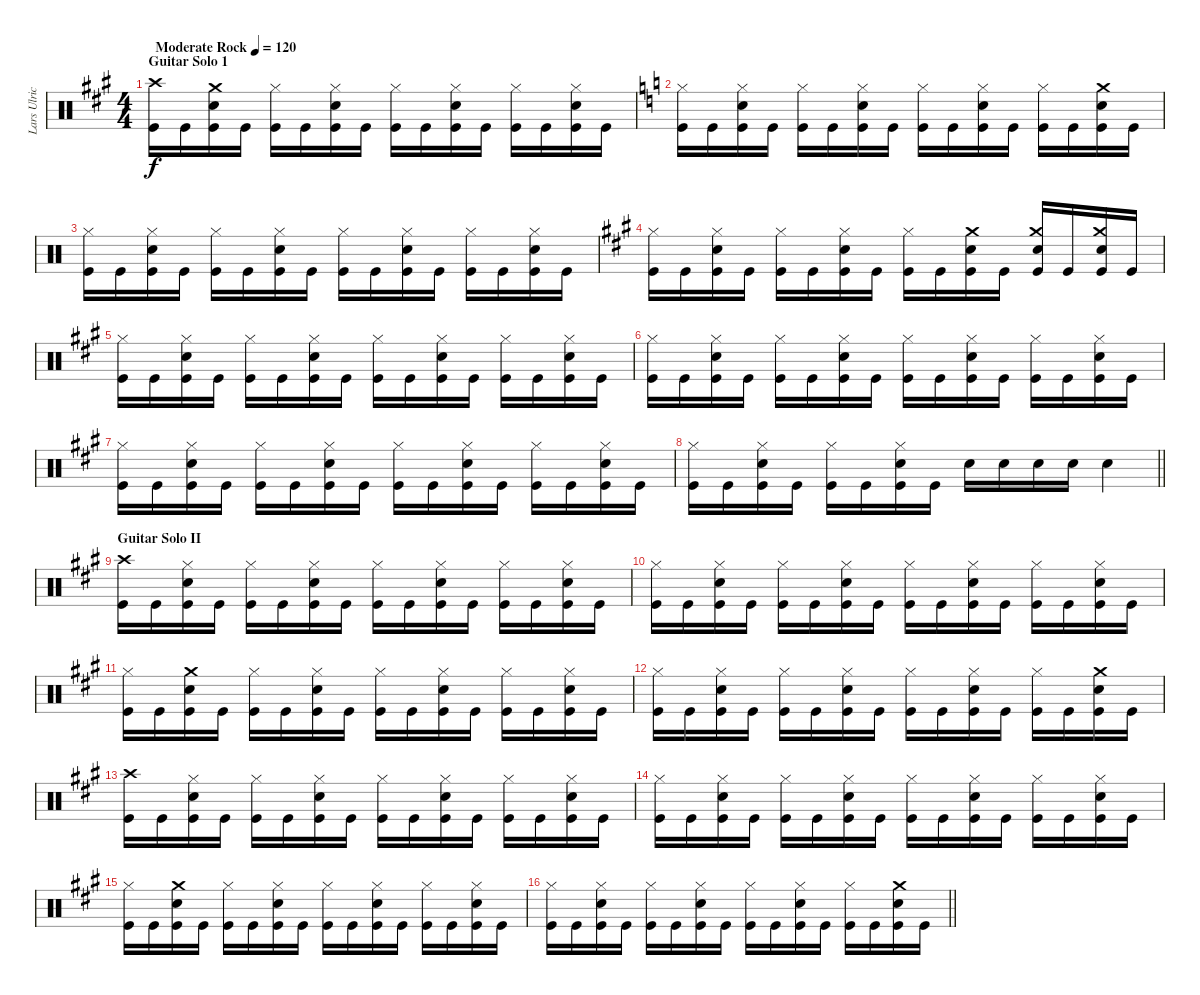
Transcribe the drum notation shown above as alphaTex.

\track ("Lars Ulrich" "Lars Ulric") {instrument percussion}
\staff {score}
\articulation defaults
\ts (4 4)
\section ("" "Guitar Solo 1")
\tempo (120 "Moderate Rock")
\clef neutral
\ks a
("Crash high (hit)" "Kick (hit)").16{dy f} "Kick (hit)".16 ("Crash medium (hit)" "Snare (hit) 2" "Kick (hit)").16 "Kick (hit)".16 ("Hi-Hat (closed)" "Kick (hit)").16 "Kick (hit)".16 ("Hi-Hat (closed)" "Snare (hit) 2" "Kick (hit)").16 "Kick (hit)".16 ("Hi-Hat (closed)" "Kick (hit)").16 "Kick (hit)".16 ("Hi-Hat (closed)" "Snare (hit) 2" "Kick (hit)").16 "Kick (hit)".16 ("Hi-Hat (closed)" "Kick (hit)").16 "Kick (hit)".16 ("Hi-Hat (closed)" "Snare (hit) 2" "Kick (hit)").16 "Kick (hit)".16 |
\ks c
("Hi-Hat (closed)" "Kick (hit)").16 "Kick (hit)".16 ("Hi-Hat (closed)" "Snare (hit) 2" "Kick (hit)").16 "Kick (hit)".16 ("Hi-Hat (closed)" "Kick (hit)").16 "Kick (hit)".16 ("Hi-Hat (closed)" "Snare (hit) 2" "Kick (hit)").16 "Kick (hit)".16 ("Hi-Hat (closed)" "Kick (hit)").16 "Kick (hit)".16 ("Hi-Hat (closed)" "Snare (hit) 2" "Kick (hit)").16 "Kick (hit)".16 ("Hi-Hat (closed)" "Kick (hit)").16 "Kick (hit)".16 ("Crash medium (hit)" "Snare (hit) 2" "Kick (hit)").16 "Kick (hit)".16 |
("Hi-Hat (closed)" "Kick (hit)").16 "Kick (hit)".16 ("Hi-Hat (closed)" "Snare (hit) 2" "Kick (hit)").16 "Kick (hit)".16 ("Hi-Hat (closed)" "Kick (hit)").16 "Kick (hit)".16 ("Hi-Hat (closed)" "Snare (hit) 2" "Kick (hit)").16 "Kick (hit)".16 ("Hi-Hat (closed)" "Kick (hit)").16 "Kick (hit)".16 ("Hi-Hat (closed)" "Snare (hit) 2" "Kick (hit)").16 "Kick (hit)".16 ("Hi-Hat (closed)" "Kick (hit)").16 "Kick (hit)".16 ("Hi-Hat (closed)" "Snare (hit) 2" "Kick (hit)").16 "Kick (hit)".16 |
\ks a
("Hi-Hat (closed)" "Kick (hit)").16 "Kick (hit)".16 ("Hi-Hat (closed)" "Snare (hit) 2" "Kick (hit)").16 "Kick (hit)".16 ("Hi-Hat (closed)" "Kick (hit)").16 "Kick (hit)".16 ("Hi-Hat (closed)" "Snare (hit) 2" "Kick (hit)").16 "Kick (hit)".16 ("Hi-Hat (closed)" "Kick (hit)").16 "Kick (hit)".16 ("Crash medium (hit)" "Snare (hit) 2" "Kick (hit)").16 "Kick (hit)".16 ("Crash medium (hit)" "Snare (hit) 2" "Kick (hit)").16 "Kick (hit)".16 ("Crash medium (hit)" "Snare (hit) 2" "Kick (hit)").16 "Kick (hit)".16 |
("Hi-Hat (closed)" "Kick (hit)").16 "Kick (hit)".16 ("Hi-Hat (closed)" "Snare (hit) 2" "Kick (hit)").16 "Kick (hit)".16 ("Hi-Hat (closed)" "Kick (hit)").16 "Kick (hit)".16 ("Hi-Hat (closed)" "Snare (hit) 2" "Kick (hit)").16 "Kick (hit)".16 ("Hi-Hat (closed)" "Kick (hit)").16 "Kick (hit)".16 ("Hi-Hat (closed)" "Snare (hit) 2" "Kick (hit)").16 "Kick (hit)".16 ("Hi-Hat (closed)" "Kick (hit)").16 "Kick (hit)".16 ("Hi-Hat (closed)" "Snare (hit) 2" "Kick (hit)").16 "Kick (hit)".16 |
("Hi-Hat (closed)" "Kick (hit)").16 "Kick (hit)".16 ("Hi-Hat (closed)" "Snare (hit) 2" "Kick (hit)").16 "Kick (hit)".16 ("Hi-Hat (closed)" "Kick (hit)").16 "Kick (hit)".16 ("Hi-Hat (closed)" "Snare (hit) 2" "Kick (hit)").16 "Kick (hit)".16 ("Hi-Hat (closed)" "Kick (hit)").16 "Kick (hit)".16 ("Hi-Hat (closed)" "Snare (hit) 2" "Kick (hit)").16 "Kick (hit)".16 ("Hi-Hat (closed)" "Kick (hit)").16 "Kick (hit)".16 ("Hi-Hat (closed)" "Snare (hit) 2" "Kick (hit)").16 "Kick (hit)".16 |
("Hi-Hat (closed)" "Kick (hit)").16 "Kick (hit)".16 ("Hi-Hat (closed)" "Snare (hit) 2" "Kick (hit)").16 "Kick (hit)".16 ("Hi-Hat (closed)" "Kick (hit)").16 "Kick (hit)".16 ("Hi-Hat (closed)" "Snare (hit) 2" "Kick (hit)").16 "Kick (hit)".16 ("Hi-Hat (closed)" "Kick (hit)").16 "Kick (hit)".16 ("Hi-Hat (closed)" "Snare (hit) 2" "Kick (hit)").16 "Kick (hit)".16 ("Hi-Hat (closed)" "Kick (hit)").16 "Kick (hit)".16 ("Hi-Hat (closed)" "Snare (hit) 2" "Kick (hit)").16 "Kick (hit)".16 |
\barLineRight lightlight
("Hi-Hat (closed)" "Kick (hit)").16 "Kick (hit)".16 ("Hi-Hat (closed)" "Snare (hit) 2" "Kick (hit)").16 "Kick (hit)".16 ("Hi-Hat (closed)" "Kick (hit)").16 "Kick (hit)".16 ("Hi-Hat (closed)" "Snare (hit) 2" "Kick (hit)").16 "Kick (hit)".16 "Snare (hit) 2".16 "Snare (hit) 2".16 "Snare (hit) 2".16 "Snare (hit) 2".16 "Snare (hit) 2".4 |
\section ("" "Guitar Solo II")
("Crash high (hit)" "Kick (hit)").16 "Kick (hit)".16 ("Hi-Hat (closed)" "Snare (hit) 2" "Kick (hit)").16 "Kick (hit)".16 ("Hi-Hat (closed)" "Kick (hit)").16 "Kick (hit)".16 ("Hi-Hat (closed)" "Snare (hit) 2" "Kick (hit)").16 "Kick (hit)".16 ("Hi-Hat (closed)" "Kick (hit)").16 "Kick (hit)".16 ("Hi-Hat (closed)" "Snare (hit) 2" "Kick (hit)").16 "Kick (hit)".16 ("Hi-Hat (closed)" "Kick (hit)").16 "Kick (hit)".16 ("Hi-Hat (closed)" "Snare (hit) 2" "Kick (hit)").16 "Kick (hit)".16 |
("Hi-Hat (closed)" "Kick (hit)").16 "Kick (hit)".16 ("Hi-Hat (closed)" "Snare (hit) 2" "Kick (hit)").16 "Kick (hit)".16 ("Hi-Hat (closed)" "Kick (hit)").16 "Kick (hit)".16 ("Hi-Hat (closed)" "Snare (hit) 2" "Kick (hit)").16 "Kick (hit)".16 ("Hi-Hat (closed)" "Kick (hit)").16 "Kick (hit)".16 ("Hi-Hat (closed)" "Snare (hit) 2" "Kick (hit)").16 "Kick (hit)".16 ("Hi-Hat (closed)" "Kick (hit)").16 "Kick (hit)".16 ("Hi-Hat (closed)" "Snare (hit) 2" "Kick (hit)").16 "Kick (hit)".16 |
("Hi-Hat (closed)" "Kick (hit)").16 "Kick (hit)".16 ("Crash medium (hit)" "Snare (hit) 2" "Kick (hit)").16 "Kick (hit)".16 ("Hi-Hat (closed)" "Kick (hit)").16 "Kick (hit)".16 ("Hi-Hat (closed)" "Snare (hit) 2" "Kick (hit)").16 "Kick (hit)".16 ("Hi-Hat (closed)" "Kick (hit)").16 "Kick (hit)".16 ("Hi-Hat (closed)" "Snare (hit) 2" "Kick (hit)").16 "Kick (hit)".16 ("Hi-Hat (closed)" "Kick (hit)").16 "Kick (hit)".16 ("Hi-Hat (closed)" "Snare (hit) 2" "Kick (hit)").16 "Kick (hit)".16 |
("Hi-Hat (closed)" "Kick (hit)").16 "Kick (hit)".16 ("Hi-Hat (closed)" "Snare (hit) 2" "Kick (hit)").16 "Kick (hit)".16 ("Hi-Hat (closed)" "Kick (hit)").16 "Kick (hit)".16 ("Hi-Hat (closed)" "Snare (hit) 2" "Kick (hit)").16 "Kick (hit)".16 ("Hi-Hat (closed)" "Kick (hit)").16 "Kick (hit)".16 ("Hi-Hat (closed)" "Snare (hit) 2" "Kick (hit)").16 "Kick (hit)".16 ("Hi-Hat (closed)" "Kick (hit)").16 "Kick (hit)".16 ("Crash medium (hit)" "Snare (hit) 2" "Kick (hit)").16 "Kick (hit)".16 |
("Crash high (hit)" "Kick (hit)").16 "Kick (hit)".16 ("Hi-Hat (closed)" "Snare (hit) 2" "Kick (hit)").16 "Kick (hit)".16 ("Hi-Hat (closed)" "Kick (hit)").16 "Kick (hit)".16 ("Hi-Hat (closed)" "Snare (hit) 2" "Kick (hit)").16 "Kick (hit)".16 ("Hi-Hat (closed)" "Kick (hit)").16 "Kick (hit)".16 ("Hi-Hat (closed)" "Snare (hit) 2" "Kick (hit)").16 "Kick (hit)".16 ("Hi-Hat (closed)" "Kick (hit)").16 "Kick (hit)".16 ("Hi-Hat (closed)" "Snare (hit) 2" "Kick (hit)").16 "Kick (hit)".16 |
("Hi-Hat (closed)" "Kick (hit)").16 "Kick (hit)".16 ("Hi-Hat (closed)" "Snare (hit) 2" "Kick (hit)").16 "Kick (hit)".16 ("Hi-Hat (closed)" "Kick (hit)").16 "Kick (hit)".16 ("Hi-Hat (closed)" "Snare (hit) 2" "Kick (hit)").16 "Kick (hit)".16 ("Hi-Hat (closed)" "Kick (hit)").16 "Kick (hit)".16 ("Hi-Hat (closed)" "Snare (hit) 2" "Kick (hit)").16 "Kick (hit)".16 ("Hi-Hat (closed)" "Kick (hit)").16 "Kick (hit)".16 ("Hi-Hat (closed)" "Snare (hit) 2" "Kick (hit)").16 "Kick (hit)".16 |
("Hi-Hat (closed)" "Kick (hit)").16 "Kick (hit)".16 ("Crash medium (hit)" "Snare (hit) 2" "Kick (hit)").16 "Kick (hit)".16 ("Hi-Hat (closed)" "Kick (hit)").16 "Kick (hit)".16 ("Hi-Hat (closed)" "Snare (hit) 2" "Kick (hit)").16 "Kick (hit)".16 ("Hi-Hat (closed)" "Kick (hit)").16 "Kick (hit)".16 ("Hi-Hat (closed)" "Snare (hit) 2" "Kick (hit)").16 "Kick (hit)".16 ("Hi-Hat (closed)" "Kick (hit)").16 "Kick (hit)".16 ("Hi-Hat (closed)" "Snare (hit) 2" "Kick (hit)").16 "Kick (hit)".16 |
\barLineRight lightlight
("Hi-Hat (closed)" "Kick (hit)").16 "Kick (hit)".16 ("Hi-Hat (closed)" "Snare (hit) 2" "Kick (hit)").16 "Kick (hit)".16 ("Hi-Hat (closed)" "Kick (hit)").16 "Kick (hit)".16 ("Hi-Hat (closed)" "Snare (hit) 2" "Kick (hit)").16 "Kick (hit)".16 ("Hi-Hat (closed)" "Kick (hit)").16 "Kick (hit)".16 ("Hi-Hat (closed)" "Snare (hit) 2" "Kick (hit)").16 "Kick (hit)".16 ("Hi-Hat (closed)" "Kick (hit)").16 "Kick (hit)".16 ("Crash medium (hit)" "Snare (hit) 2" "Kick (hit)").16 "Kick (hit)".16
